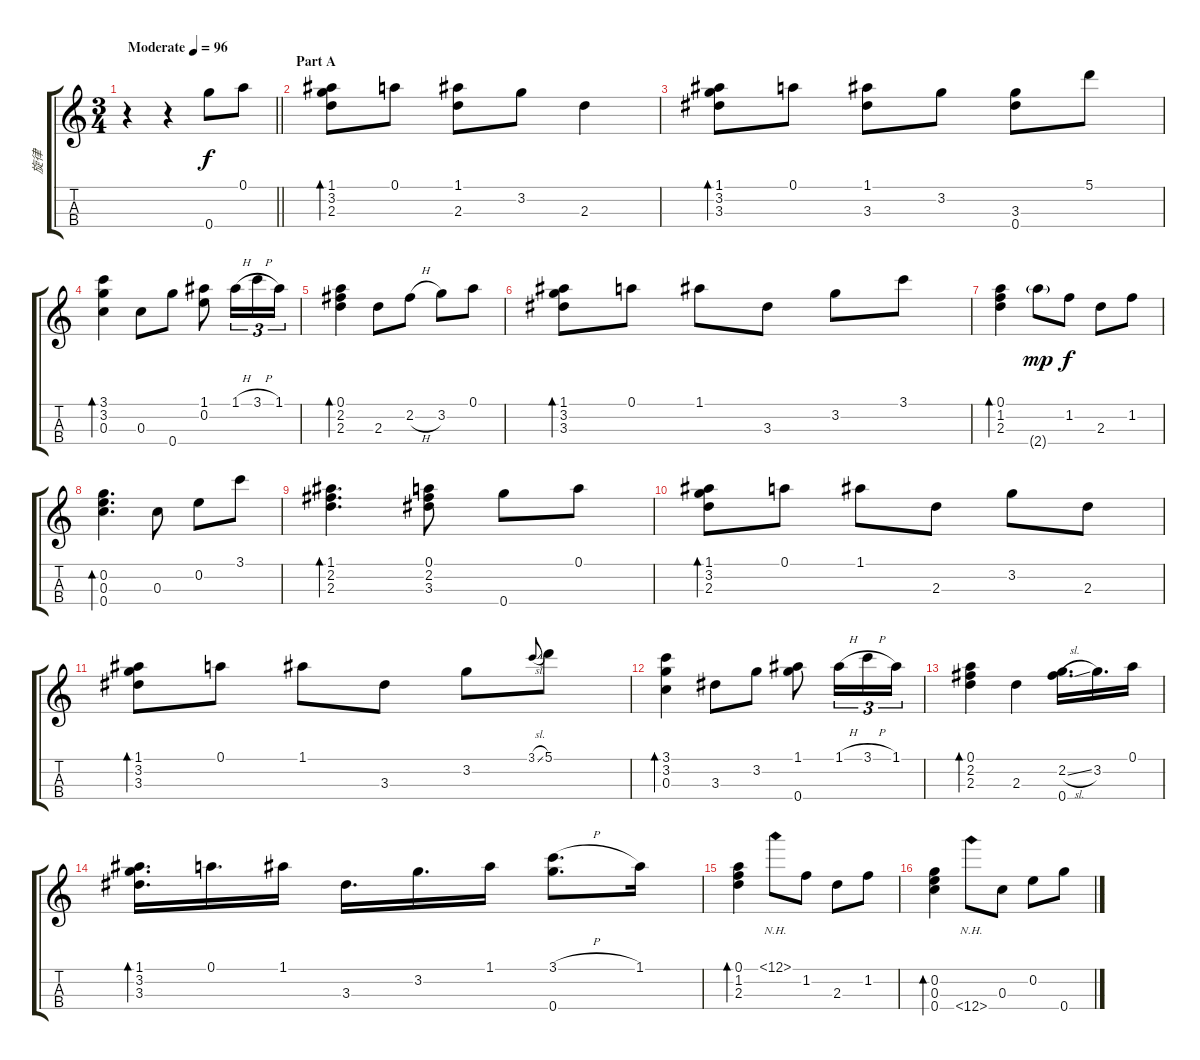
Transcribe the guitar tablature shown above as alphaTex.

\track ("旋律" "旋律") {instrument acousticguitarnylon}
\staff {score tabs}
\tuning (A4 E4 C4 G4) {hide}
\ts (3 4)
\tempo (96 "Moderate")
\clef g2
\barLineRight lightlight
\ks c
r.4{dy f instrument acousticguitarnylon} r.4 0.4.8 0.1.8 |
\section ("" "Part A")
(1.1 3.2 2.3).8{bd 60} 0.1.8 (1.1 2.3).8 3.2.8 2.3.4 |
(1.1 3.2 3.3).8{bd 60} 0.1.8 (1.1 3.3).8 3.2.8 (3.3 0.4).8 5.1.8 |
(3.1 3.2 0.3).4{bd 60} 0.3.8 0.4.8 (1.1 0.2).8 1.1{h}.16{tu (3 2)} 3.1{h}.16{tu (3 2)} 1.1.16{tu (3 2)} |
(0.1 2.2 2.3).4{bd 60} 2.3.8 2.2{h}.8 3.2.8 0.1.8 |
(1.1 3.2 3.3).8{bd 60} 0.1.8 1.1.8 3.3.8 3.2.8 3.1.8 |
(0.1 1.2 2.3).4{bd 60} 2.4{g}.8{dy mp} 1.2.8{dy f} 2.3.8 1.2.8 |
(0.2 0.3 0.4).4{d bd 60} 0.3.8 0.2.8 3.1.8 |
(1.1 2.2 2.3).4{d bd 60} (0.1 2.2 3.3).8 0.4.8 0.1.8 |
(1.1 3.2 2.3).8{bd 60} 0.1.8 1.1.8 2.3.8 3.2.8 2.3.8 |
(1.1 3.2 3.3).8{bd 60} 0.1.8 1.1.8 3.3.8 3.2.8 3.1{sl}.8{gr onbeat} 5.1.8 |
(3.1 3.2 0.3).4{bd 60} 3.3.8 3.2.8 (1.1 0.4).8 1.1{h}.16{tu (3 2)} 3.1{h}.16{tu (3 2)} 1.1.16{tu (3 2)} |
(0.1 2.2 2.3).4{bd 60} 2.3.4 (2.2{sl} 0.4).16{d} 3.2.16{d} 0.1.16 |
(1.1 3.2 3.3).16{d bd 60} 0.1.16{d} 1.1.16 3.3.16{d} 3.2.16{d} 1.1.16 (3.1{h} 0.4).8{d} 1.1.16 |
(0.1 1.2 2.3).4{bd 60} 12.1{nh}.8 1.2.8 2.3.8 1.2.8 |
(0.2 0.3 0.4).4{bd 60} 12.4{nh}.8 0.3.8 0.2.8 0.4.8
